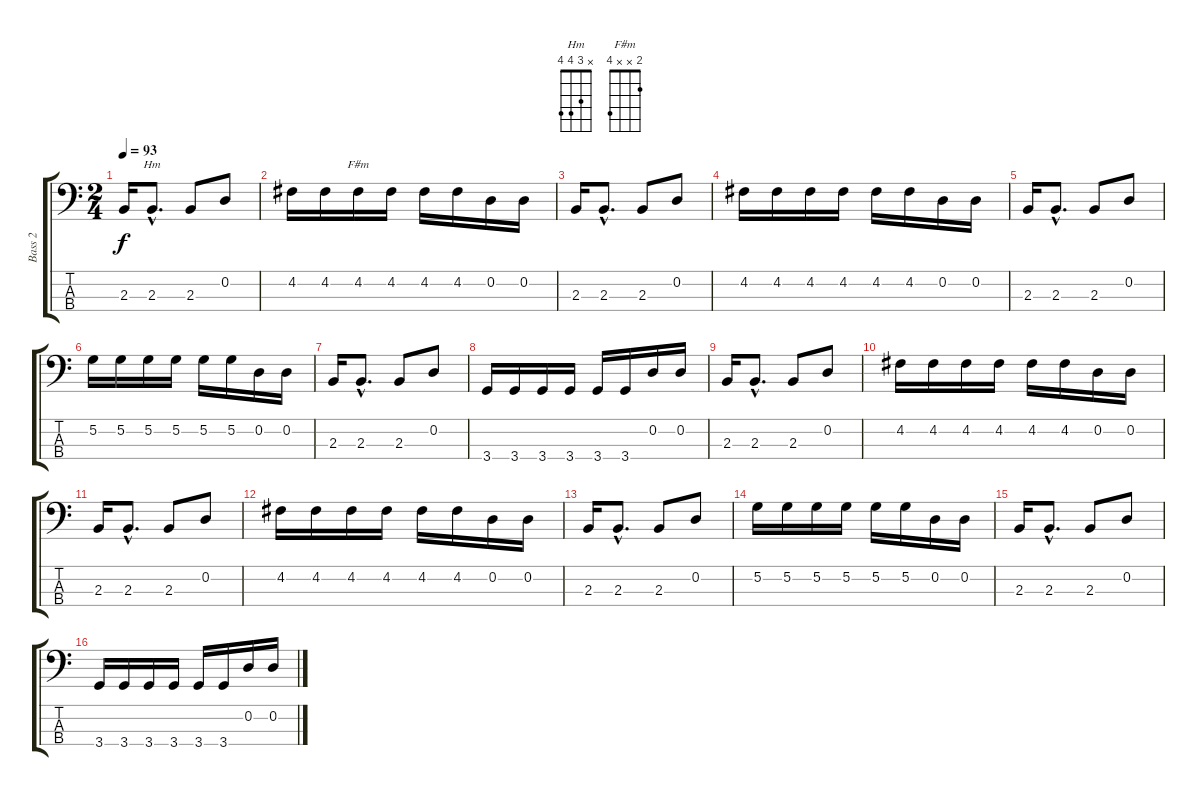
\track ("Bass 2" "Bass 2") {instrument electricbassfinger}
\staff {score tabs}
\tuning (G2 D2 A1 E1) {hide}
\chord ("Hm" x 3 4 4)
\chord ("F#m" 2 x x 4)
\ts (2 4)
\tempo 93
\clef f4
\ks c
2.3.16{dy f} 2.3{hac}.8{d ch "Hm"} 2.3.8 0.2.8 |
4.2.16 4.2.16 4.2.16{ch "F#m"} 4.2.16 4.2.16 4.2.16 0.2.16 0.2.16 |
2.3.16 2.3{hac}.8{d} 2.3.8 0.2.8 |
4.2.16 4.2.16 4.2.16 4.2.16 4.2.16 4.2.16 0.2.16 0.2.16 |
2.3.16 2.3{hac}.8{d} 2.3.8 0.2.8 |
5.2.16 5.2.16 5.2.16 5.2.16 5.2.16 5.2.16 0.2.16 0.2.16 |
2.3.16 2.3{hac}.8{d} 2.3.8 0.2.8 |
3.4.16 3.4.16 3.4.16 3.4.16 3.4.16 3.4.16 0.2.16 0.2.16 |
2.3.16 2.3{hac}.8{d} 2.3.8 0.2.8 |
4.2.16 4.2.16 4.2.16 4.2.16 4.2.16 4.2.16 0.2.16 0.2.16 |
2.3.16 2.3{hac}.8{d} 2.3.8 0.2.8 |
4.2.16 4.2.16 4.2.16 4.2.16 4.2.16 4.2.16 0.2.16 0.2.16 |
2.3.16 2.3{hac}.8{d} 2.3.8 0.2.8 |
5.2.16 5.2.16 5.2.16 5.2.16 5.2.16 5.2.16 0.2.16 0.2.16 |
2.3.16 2.3{hac}.8{d} 2.3.8 0.2.8 |
3.4.16 3.4.16 3.4.16 3.4.16 3.4.16 3.4.16 0.2.16 0.2.16
